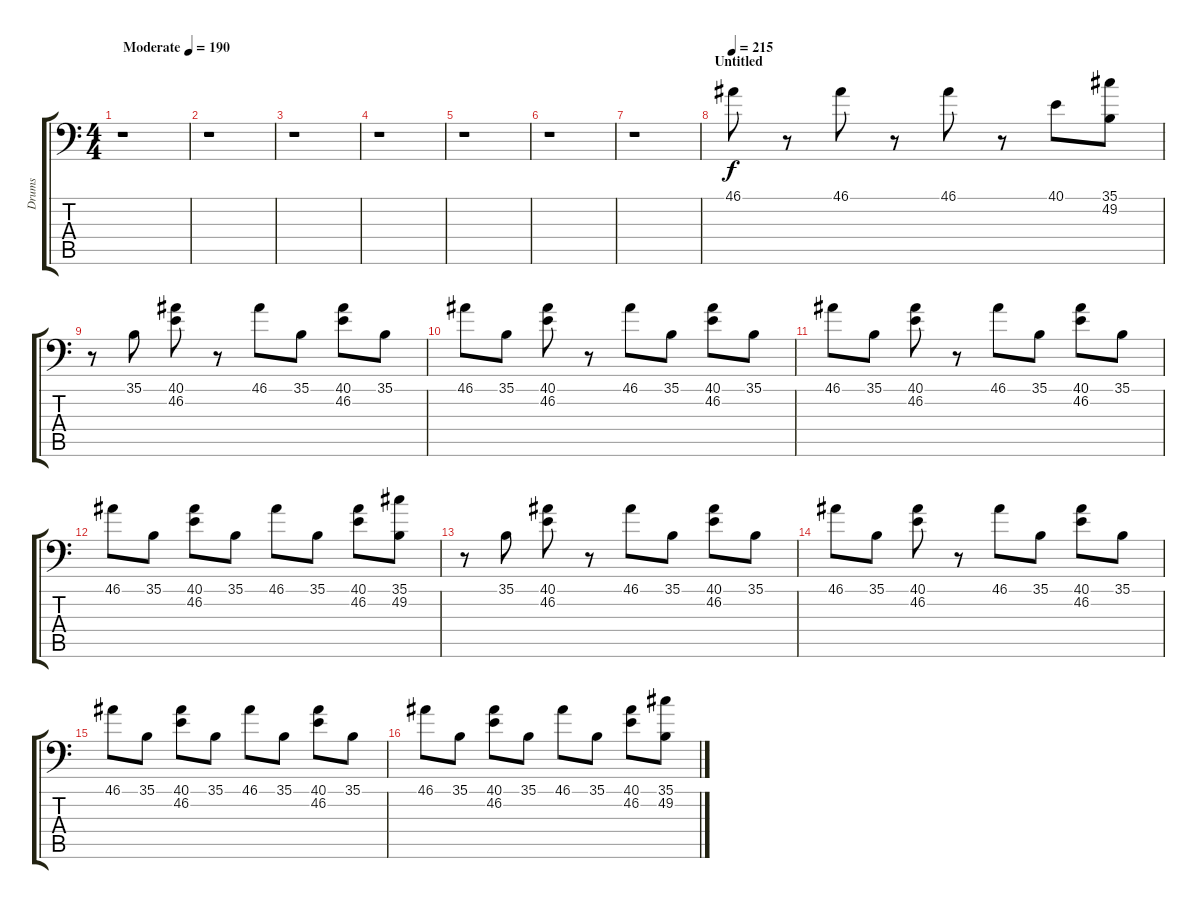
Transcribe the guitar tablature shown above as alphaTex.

\track ("Drums" "Drums") {instrument acousticgrandpiano}
\staff {score tabs}
\tuning (C-1 C-1 C-1 C-1 C-1 C-1) {hide}
\ts (4 4)
\tempo (190 "Moderate")
\clef f4
\ks c
r.1{dy f instrument acousticgrandpiano} |
r.1 |
r.1 |
r.1 |
r.1 |
r.1 |
r.1 |
\section ("" "Untitled")
\tempo 215
46.1.8 r.8 46.1.8 r.8 46.1.8 r.8 40.1.8 (35.1 49.2).8 |
r.8 35.1.8 (40.1 46.2).8 r.8 46.1.8 35.1.8 (40.1 46.2).8 35.1.8 |
46.1.8 35.1.8 (40.1 46.2).8 r.8 46.1.8 35.1.8 (40.1 46.2).8 35.1.8 |
46.1.8 35.1.8 (40.1 46.2).8 r.8 46.1.8 35.1.8 (40.1 46.2).8 35.1.8 |
46.1.8 35.1.8 (40.1 46.2).8 35.1.8 46.1.8 35.1.8 (40.1 46.2).8 (35.1 49.2).8 |
r.8 35.1.8 (40.1 46.2).8 r.8 46.1.8 35.1.8 (40.1 46.2).8 35.1.8 |
46.1.8 35.1.8 (40.1 46.2).8 r.8 46.1.8 35.1.8 (40.1 46.2).8 35.1.8 |
46.1.8 35.1.8 (40.1 46.2).8 35.1.8 46.1.8 35.1.8 (40.1 46.2).8 35.1.8 |
46.1.8 35.1.8 (40.1 46.2).8 35.1.8 46.1.8 35.1.8 (40.1 46.2).8 (35.1 49.2).8
